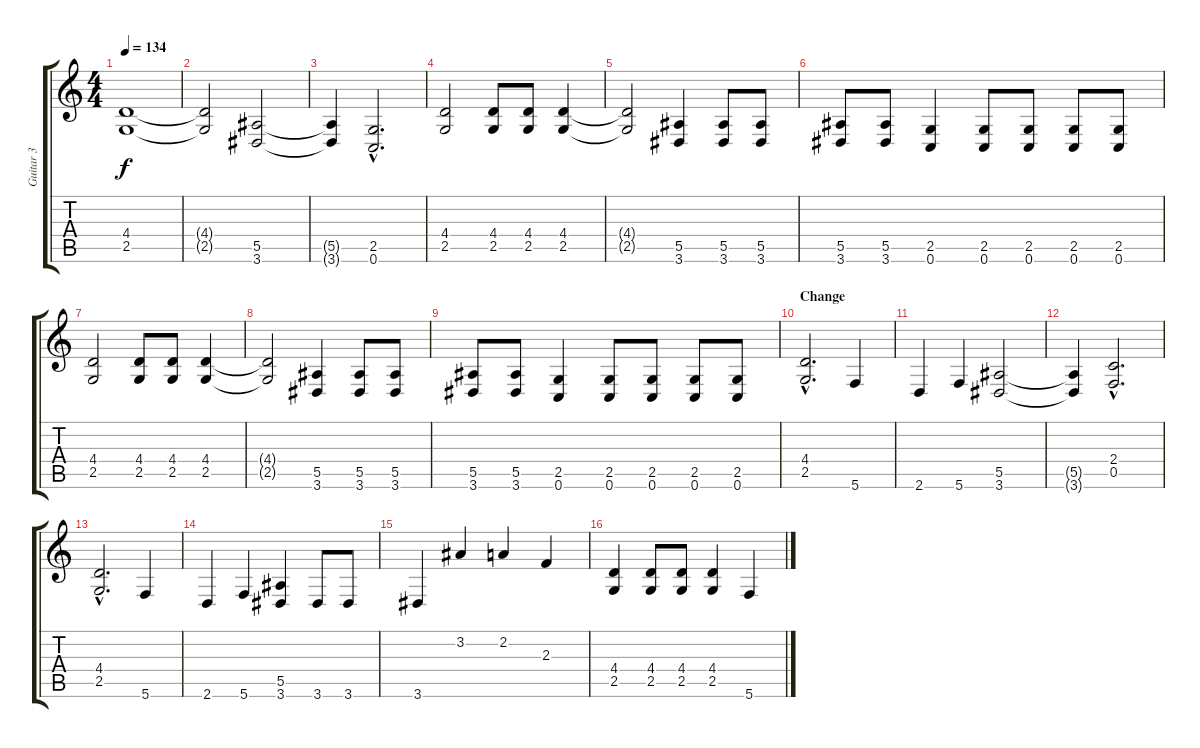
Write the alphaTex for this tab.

\track ("Guitar 3" "Guitar 3") {instrument overdrivenguitar}
\staff {score tabs}
\tuning (C4 G3 Eb3 Bb2 F2 C2) {hide}
\ts (4 4)
\tempo 134
\clef g2
\ks c
(4.4 2.5).1{dy f} |
(4.4{t} 2.5{t}).2 (5.5 3.6).2 |
(5.5{t} 3.6{t}).4 (2.5{hac} 0.6{hac}).2{d} |
(4.4 2.5).2 (4.4 2.5).8 (4.4 2.5).8 (4.4 2.5).4 |
(4.4{t} 2.5{t}).2 (5.5 3.6).4 (5.5 3.6).8 (5.5 3.6).8 |
(5.5 3.6).8 (5.5 3.6).8 (2.5 0.6).4 (2.5 0.6).8 (2.5 0.6).8 (2.5 0.6).8 (2.5 0.6).8 |
(4.4 2.5).2 (4.4 2.5).8 (4.4 2.5).8 (4.4 2.5).4 |
(4.4{t} 2.5{t}).2 (5.5 3.6).4 (5.5 3.6).8 (5.5 3.6).8 |
(5.5 3.6).8 (5.5 3.6).8 (2.5 0.6).4 (2.5 0.6).8 (2.5 0.6).8 (2.5 0.6).8 (2.5 0.6).8 |
\section ("" "Change")
(4.4{hac} 2.5{hac}).2{d} 5.6.4 |
2.6.4 5.6.4 (5.5 3.6).2 |
(5.5{t} 3.6{t}).4 (2.4{hac} 0.5{hac}).2{d} |
(4.4{hac} 2.5{hac}).2{d} 5.6.4 |
2.6.4 5.6.4 (5.5 3.6).4 3.6.8 3.6.8 |
3.6.4 3.2.4 2.2.4 2.3.4 |
(4.4 2.5).4 (4.4 2.5).8 (4.4 2.5).8 (4.4 2.5).4 5.6.4
